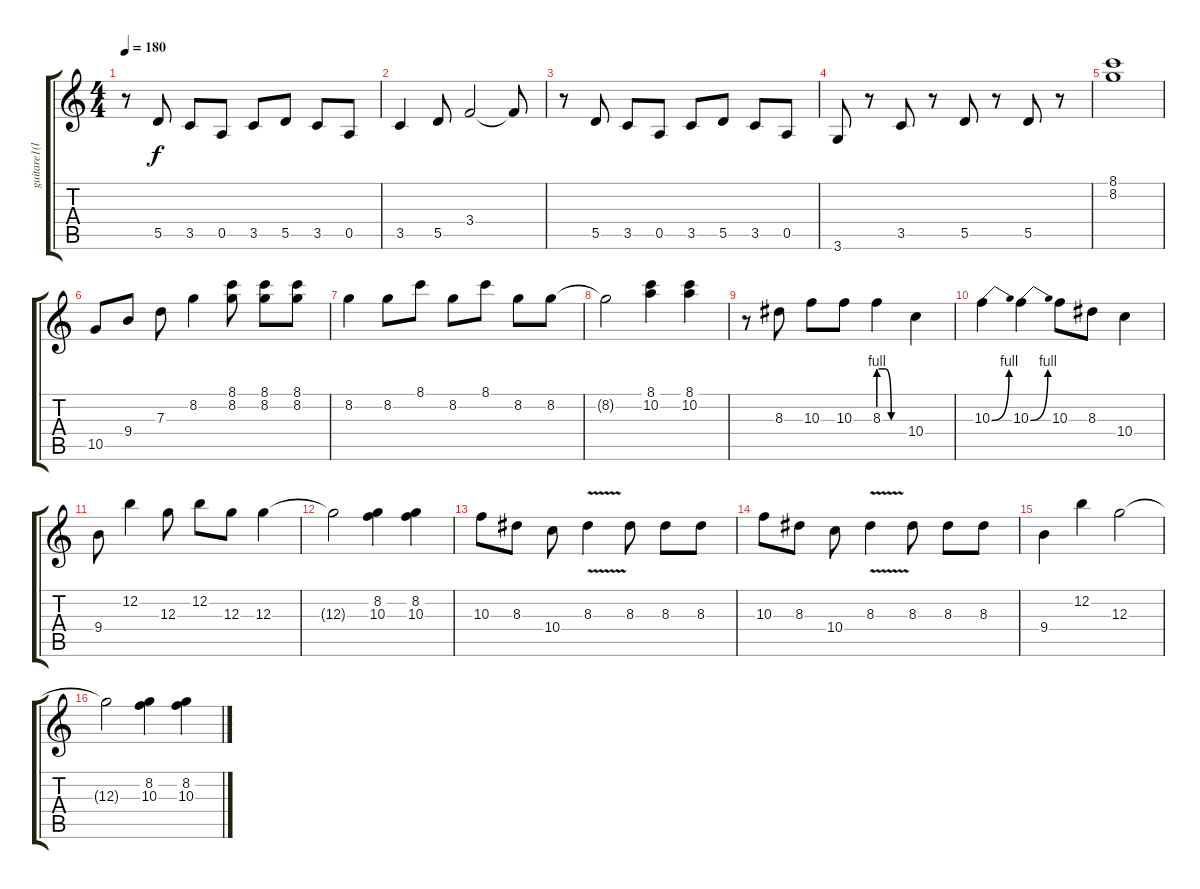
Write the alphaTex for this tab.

\track ("guitare1(lint)" "guitare1(l") {instrument distortionguitar}
\staff {score tabs}
\tuning (E4 B3 G3 D3 A2 E2) {hide}
\ts (4 4)
\tempo 180
\clef g2
\ks c
r.8{dy f} 5.5.8 3.5.8 0.5.8 3.5.8 5.5.8 3.5.8 0.5.8 |
3.5.4 5.5.8 3.4.2 3.4{t}.8 |
r.8 5.5.8 3.5.8 0.5.8 3.5.8 5.5.8 3.5.8 0.5.8 |
3.6.8 r.8 3.5.8 r.8 5.5.8 r.8 5.5.8 r.8 |
(8.1 8.2).1 |
10.5.8 9.4.8 7.3.8 8.2.4 (8.1 8.2).8 (8.1 8.2).8 (8.1 8.2).8 |
8.2.4 8.2.8 8.1.8 8.2.8 8.1.8 8.2.8 8.2.8 |
8.2{t}.2 (8.1 10.2).4 (8.1 10.2).4 |
r.8 8.3.8 10.3.8 10.3.8 8.3{be (custom 0 4 15 4 30 0 60 0)}.4 10.4.4 |
10.3{be (bend 0 0 60 4)}.4 10.3{be (bend 0 0 60 4)}.4 10.3.8 8.3.8 10.4.4 |
9.4.8 12.2.4 12.3.8 12.2.8 12.3.8 12.3.4 |
12.3{t}.2 (8.2 10.3).4 (8.2 10.3).4 |
10.3.8 8.3.8 10.4.8 8.3{v}.4 8.3.8 8.3.8 8.3.8 |
10.3.8 8.3.8 10.4.8 8.3{v}.4 8.3.8 8.3.8 8.3.8 |
9.4.4 12.2.4 12.3.2 |
12.3{t}.2 (8.2 10.3).4 (8.2 10.3).4
